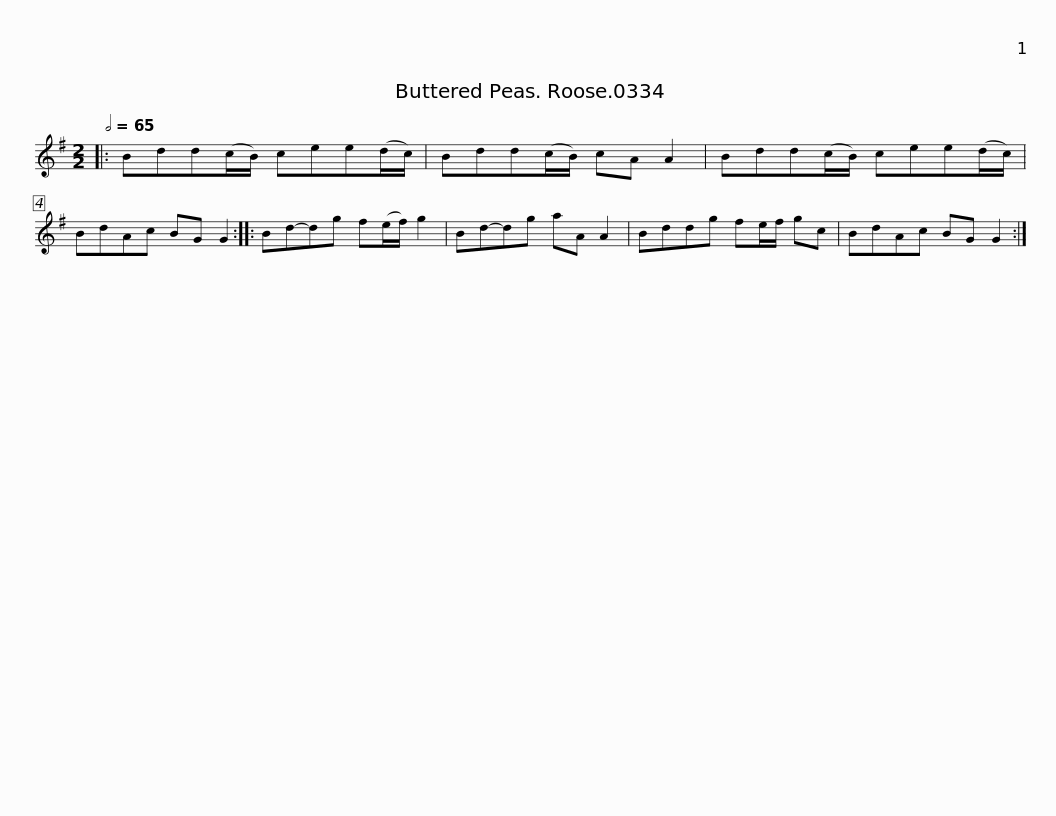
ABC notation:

X:1
L:1/8
Q:1/2=65
M:2/2
I:linebreak $
K:G
V:1 treble
V:1
|: Bdd(c/B/) cee(d/c/) | Bdd(c/B/) cA A2 | Bdd(c/B/) cee(d/c/) | BdAc BG G2 :: Bd-dg f(e/f/) g2 |$ %5
 Bd-dg aA A2 | Bddg fe/f/ gc | BdAc BG G2 :| %8
